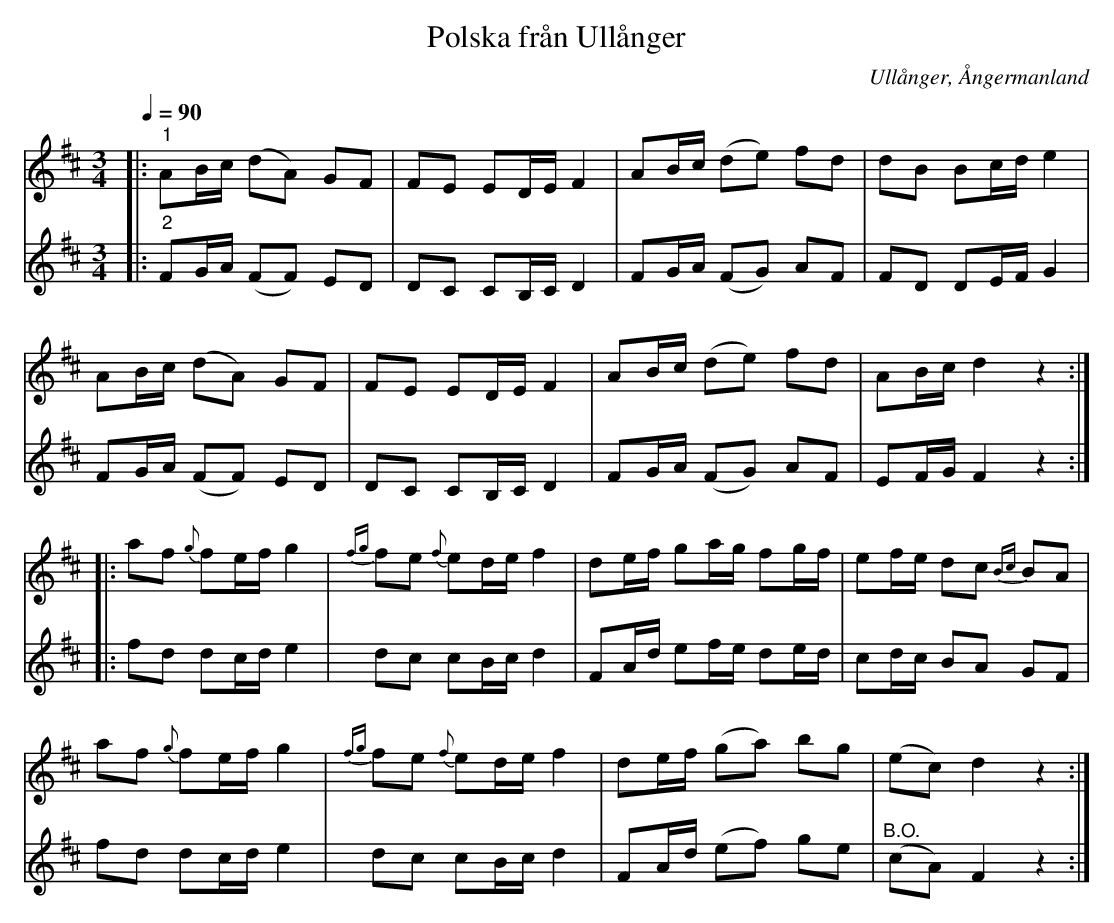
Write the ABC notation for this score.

X:1
T:Polska från Ullånger
O:Ullånger, Ångermanland
L:1/8
Q:1/4=90
M:3/4
K:D
V:1
|:"^1" AB/c/ (dA) GF | FE ED/E/ F2 | AB/c/ (de) fd | dB Bc/d/ e2 |
 AB/c/ (dA) GF | FE ED/E/ F2 | AB/c/ (de) fd | AB/c/ d2 z2 :|
|: af{g} fe/f/ g2 |{fg} fe{f} ed/e/ f2 | de/f/ ga/g/ fg/f/ | ef/e/ dc{Bc} BA |
 af{g} fe/f/ g2 |{fg} fe{f} ed/e/ f2 | de/f/ (ga) bg | (ec) d2 z2 :|
V:2
|:"^2" FG/A/ (FF) ED | DC CB,/C/ D2 | FG/A/ (FG) AF | FD DE/F/ G2 | FG/A/ (FF) ED | DC CB,/C/ D2 |
FG/A/ (FG) AF | EF/G/ F2 z2 :: fd dc/d/ e2 | dc cB/c/ d2 | FA/d/ ef/e/ de/d/ | cd/c/ BA GF |
fd dc/d/ e2 | dc cB/c/ d2 | FA/d/ (ef) ge | "^B.O." (cA) F2 z2 :|
